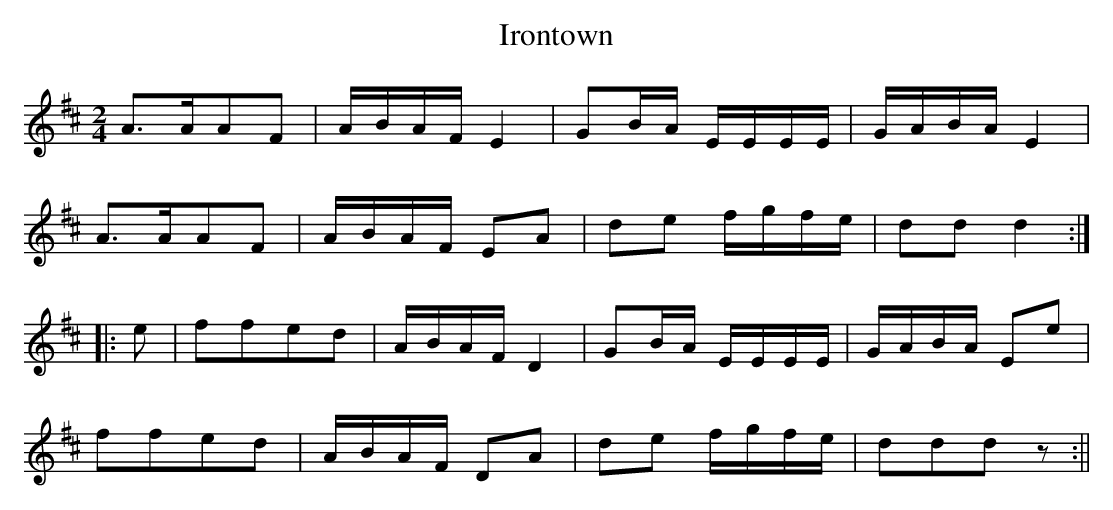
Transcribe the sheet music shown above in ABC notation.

X:1
T:Irontown
M:2/4
L:1/8
K:D
A>AAF|A/B/A/F/ E2|GB/A/ E/E/E/E/|G/A/B/A/ E2|
A>AAF|A/B/A/F/ EA|de f/g/f/e/|dd d2:|
|:e|ffed|A/B/A/F/ D2|GB/A/ E/E/E/E/|G/A/B/A/ Ee|
ffed|A/B/A/F/ DA|de f/g/f/e/|dddz:||
